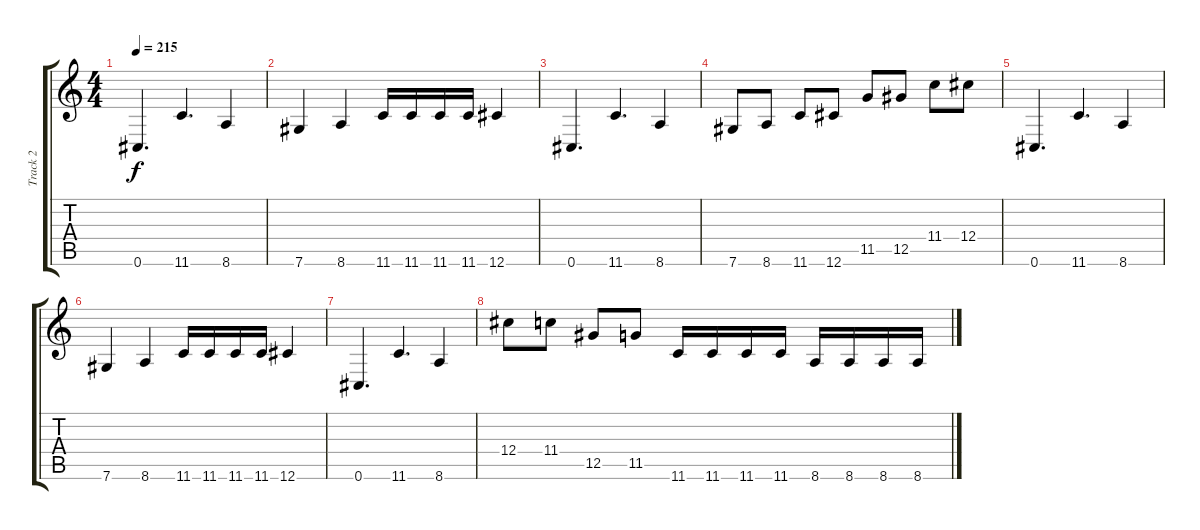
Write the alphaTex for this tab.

\track ("Track 2" "Track 2") {instrument distortionguitar}
\staff {score tabs}
\tuning (Eb4 Bb3 Gb3 Db3 Ab2 Db2) {hide}
\ts (4 4)
\tempo 215
\clef g2
\ks c
0.6.4{d dy f} 11.6.4{d} 8.6.4 |
7.6.4 8.6.4 11.6.16 11.6.16 11.6.16 11.6.16 12.6.4 |
0.6.4{d} 11.6.4{d} 8.6.4 |
7.6.8 8.6.8 11.6.8 12.6.8 11.5.8 12.5.8 11.4.8 12.4.8 |
0.6.4{d} 11.6.4{d} 8.6.4 |
7.6.4 8.6.4 11.6.16 11.6.16 11.6.16 11.6.16 12.6.4 |
0.6.4{d} 11.6.4{d} 8.6.4 |
12.4.8 11.4.8 12.5.8 11.5.8 11.6.16 11.6.16 11.6.16 11.6.16 8.6.16 8.6.16 8.6.16 8.6.16
